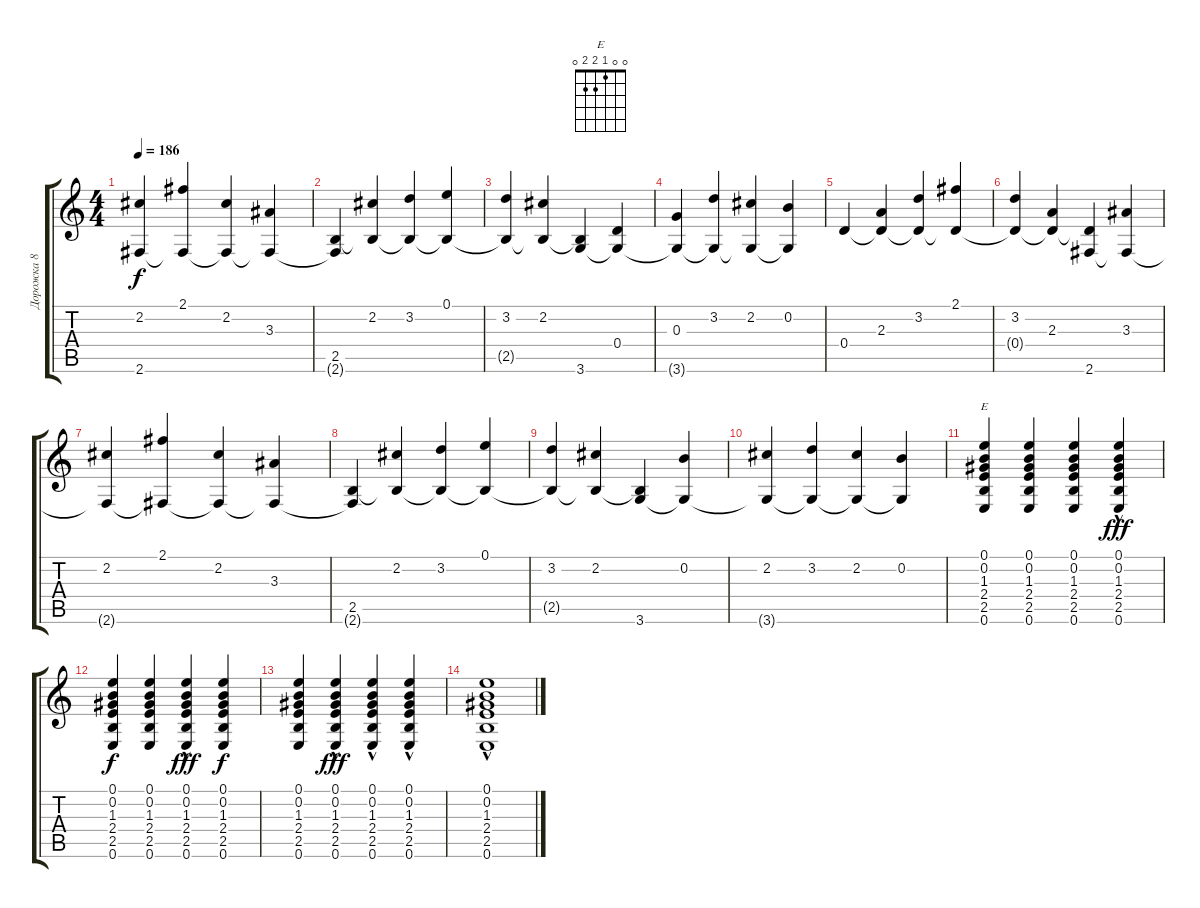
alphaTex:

\track ("Дорожка 8" "Дорожка 8") {instrument acousticguitarsteel}
\staff {score tabs}
\tuning (E4 B3 G3 D3 A2 E2) {hide}
\chord ("E" 0 0 1 2 2 0)
\ts (4 4)
\tempo 186
\clef g2
\ks c
(2.2 2.6{t}).4{dy f} (2.1 2.6{t}).4 (2.2 2.6{t}).4 (3.3 2.6{t}).4 |
(2.5 2.6{t}).4 (2.2 2.5{t}).4 (3.2 2.5{t}).4 (0.1 2.5{t}).4 |
(3.2 2.5{t}).4 (2.2 2.5{t}).4 (2.5{t} 3.6).4 (0.4 3.6{t}).4 |
(0.3 3.6{t}).4 (3.2 3.6{t}).4 (2.2 3.6{t}).4 (0.2 3.6{t}).4 |
0.4.4 (2.3 0.4{t}).4 (3.2 0.4{t}).4 (2.1 0.4{t}).4 |
(3.2 0.4{t}).4 (2.3 0.4{t}).4 (0.4{t} 2.6).4 (3.3 2.6{t}).4 |
(2.2 2.6{t}).4 (2.1 2.6{t}).4 (2.2 2.6{t}).4 (3.3 2.6{t}).4 |
(2.5 2.6{t}).4 (2.2 2.5{t}).4 (3.2 2.5{t}).4 (0.1 2.5{t}).4 |
(3.2 2.5{t}).4 (2.2 2.5{t}).4 (2.5{t} 3.6).4 (0.2 3.6{t}).4 |
(2.2 3.6{t}).4 (3.2 3.6{t}).4 (2.2 3.6{t}).4 (0.2 3.6{t}).4 |
(0.1 0.2 1.3 2.4 2.5 0.6).4{ch "E"} (0.1 0.2 1.3 2.4 2.5 0.6).4 (0.1 0.2 1.3 2.4 2.5 0.6).4 (0.1{hac} 0.2{hac} 1.3{hac} 2.4{hac} 2.5{hac} 0.6{hac}).4{dy fff} |
(0.1 0.2 1.3 2.4 2.5 0.6).4{dy f} (0.1 0.2 1.3 2.4 2.5 0.6).4 (0.1{hac} 0.2{hac} 1.3{hac} 2.4{hac} 2.5{hac} 0.6{hac}).4{dy fff} (0.1 0.2 1.3 2.4 2.5 0.6).4{dy f} |
(0.1 0.2 1.3 2.4 2.5 0.6).4 (0.1{hac} 0.2{hac} 1.3{hac} 2.4{hac} 2.5{hac} 0.6{hac}).4{dy fff} (0.1{hac} 0.2{hac} 1.3{hac} 2.4{hac} 2.5{hac} 0.6{hac}).4 (0.1{hac} 0.2{hac} 1.3{hac} 2.4{hac} 2.5{hac} 0.6{hac}).4 |
(0.1{hac} 0.2{hac} 1.3{hac} 2.4{hac} 2.5{hac} 0.6{hac}).1
